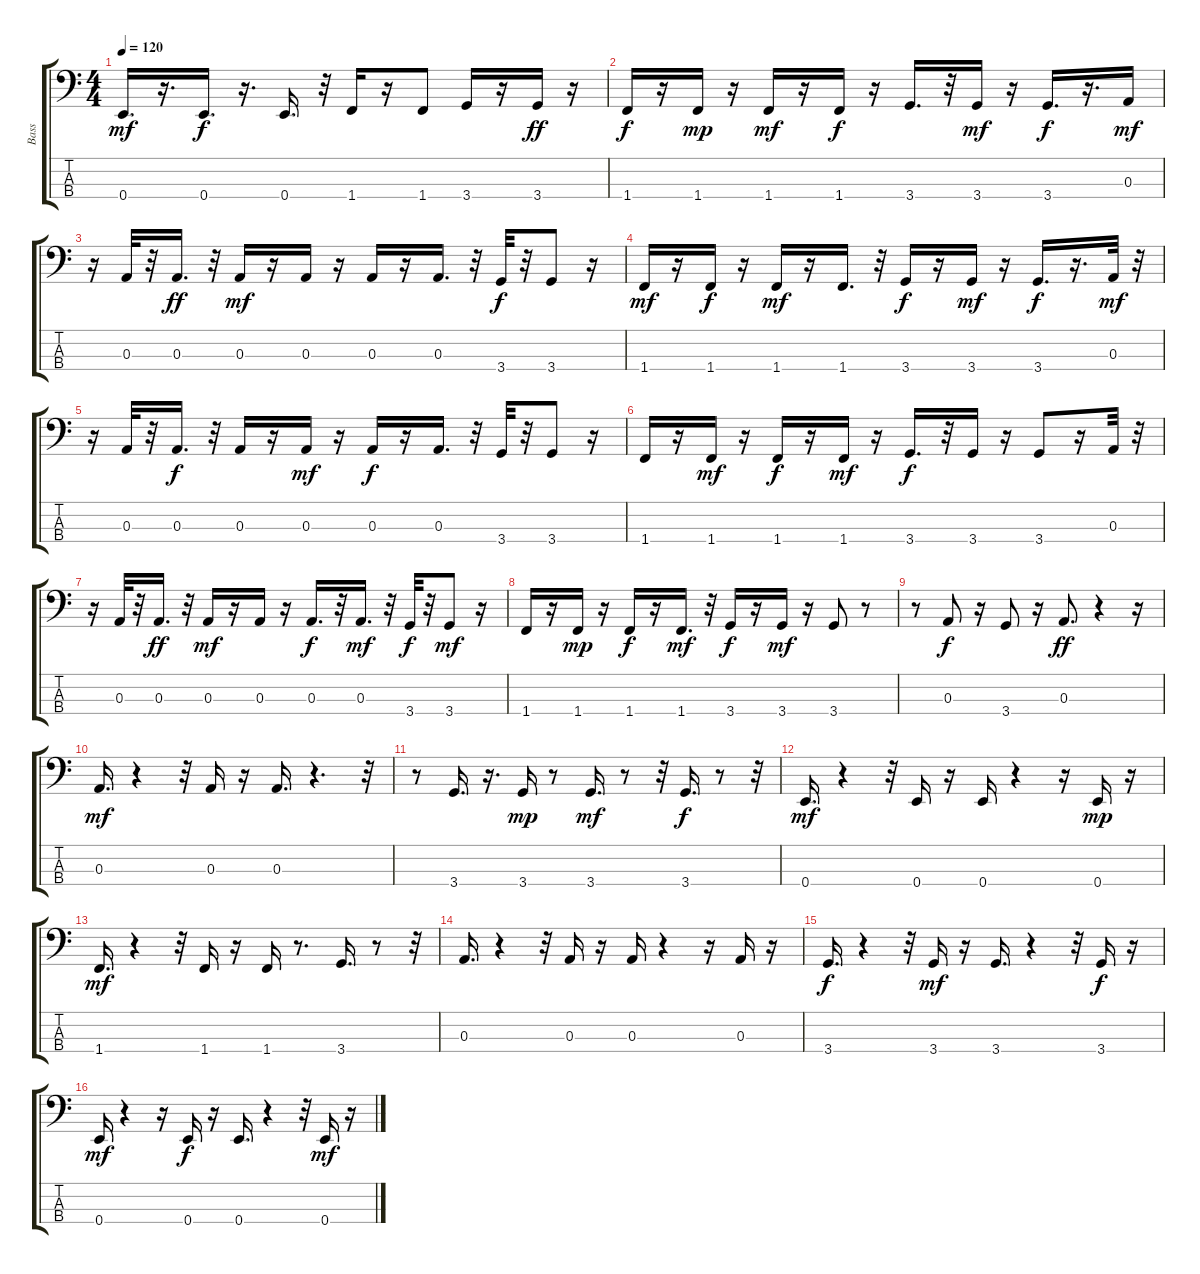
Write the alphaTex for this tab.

\track ("Bass" "Bass") {instrument synthbass2}
\staff {score tabs}
\tuning (G2 D2 A1 E1) {hide}
\ts (4 4)
\tempo 120
\clef f4
\ks c
0.4.16{d dy mf} r.16{d} 0.4.16{d dy f} r.16{d} 0.4.16{d} r.32 1.4.16 r.16 1.4.8 3.4.16 r.16 3.4.16{dy ff} r.16 |
1.4.16{dy f} r.16 1.4.16{dy mp} r.16 1.4.16{dy mf} r.16 1.4.16{dy f} r.16 3.4.16{d} r.32 3.4.16{dy mf} r.16 3.4.16{d dy f} r.16{d} 0.3.16{dy mf} |
r.16 0.3.32 r.32 0.3.16{d dy ff} r.32 0.3.16{dy mf} r.16 0.3.16 r.16 0.3.16 r.16 0.3.16{d} r.32 3.4.32{dy f} r.32 3.4.8 r.16 |
1.4.16{dy mf} r.16 1.4.16{dy f} r.16 1.4.16{dy mf} r.16 1.4.16{d} r.32 3.4.16{dy f} r.16 3.4.16{dy mf} r.16 3.4.16{d dy f} r.16{d} 0.3.32{dy mf} r.32 |
r.16 0.3.32 r.32 0.3.16{d dy f} r.32 0.3.16 r.16 0.3.16{dy mf} r.16 0.3.16{dy f} r.16 0.3.16{d} r.32 3.4.32 r.32 3.4.8 r.16 |
1.4.16 r.16 1.4.16{dy mf} r.16 1.4.16{dy f} r.16 1.4.16{dy mf} r.16 3.4.16{d dy f} r.32 3.4.16 r.16 3.4.8 r.16 0.3.32 r.32 |
r.16 0.3.32 r.32 0.3.16{d dy ff} r.32 0.3.16{dy mf} r.16 0.3.16 r.16 0.3.16{d dy f} r.32 0.3.16{d dy mf} r.32 3.4.32{dy f} r.32 3.4.8{dy mf} r.16 |
1.4.16 r.16 1.4.16{dy mp} r.16 1.4.16{dy f} r.16 1.4.16{d dy mf} r.32 3.4.16{dy f} r.16 3.4.16{dy mf} r.16 3.4.8 r.8 |
r.8 0.3.8{dy f} r.16 3.4.8 r.16 0.3.8{d dy ff} r.4 r.16 |
0.3.16{d dy mf} r.4 r.32 0.3.16 r.16 0.3.16{d} r.4{d} r.32 |
r.8 3.4.16{d} r.16{d} 3.4.16{dy mp} r.8 3.4.16{d dy mf} r.8 r.32 3.4.16{d dy f} r.8 r.32 |
0.4.16{d dy mf} r.4 r.32 0.4.16 r.16 0.4.16 r.4 r.16 0.4.16{dy mp} r.16 |
1.4.16{d dy mf} r.4 r.32 1.4.16 r.16 1.4.16 r.8{d} 3.4.16{d} r.8 r.32 |
0.3.16{d} r.4 r.32 0.3.16 r.16 0.3.16 r.4 r.16 0.3.16 r.16 |
3.4.16{d dy f} r.4 r.32 3.4.16{dy mf} r.16 3.4.16{d} r.4 r.32 3.4.16{dy f} r.16 |
0.4.16{dy mf} r.4 r.16 0.4.16{dy f} r.16 0.4.16{d} r.4 r.32 0.4.16{dy mf} r.16
